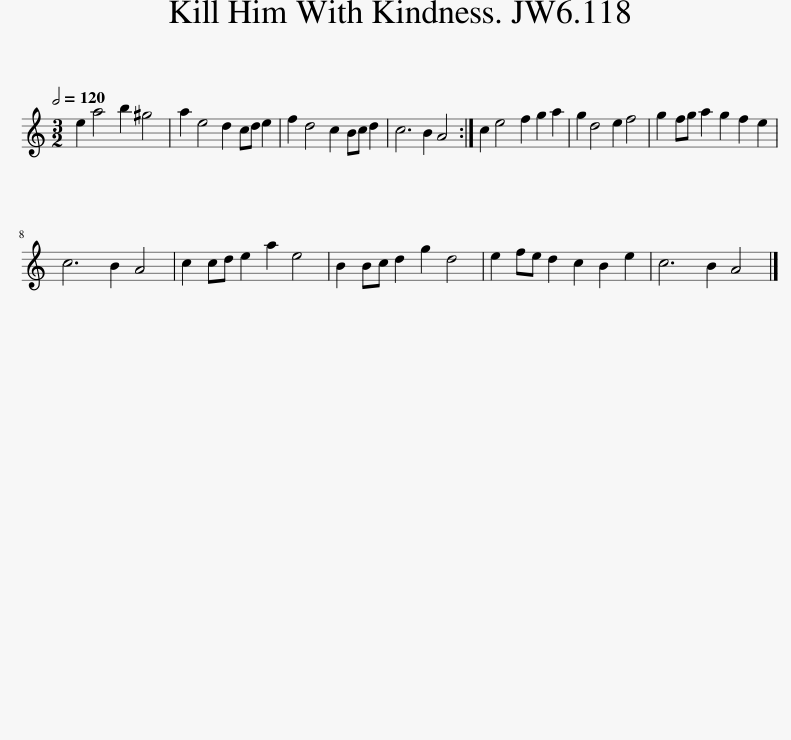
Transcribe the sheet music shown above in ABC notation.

X:1
L:1/8
Q:1/2=120
M:3/2
I:linebreak $
K:C
V:1 treble
V:1
 e2 a4 b2 ^g4 | a2 e4 d2 cd e2 | f2 d4 c2 Bc d2 | c6 B2 A4 :| c2 e4 f2 g2 a2 | %5
 g2 d4 e2 f4 | g2 fg a2 g2 f2 e2 |$ c6 B2 A4 | c2 cd e2 a2 e4 | B2 Bc d2 g2 d4 | %10
 e2 fe d2 c2 B2 e2 | c6 B2 A4 |] %12
